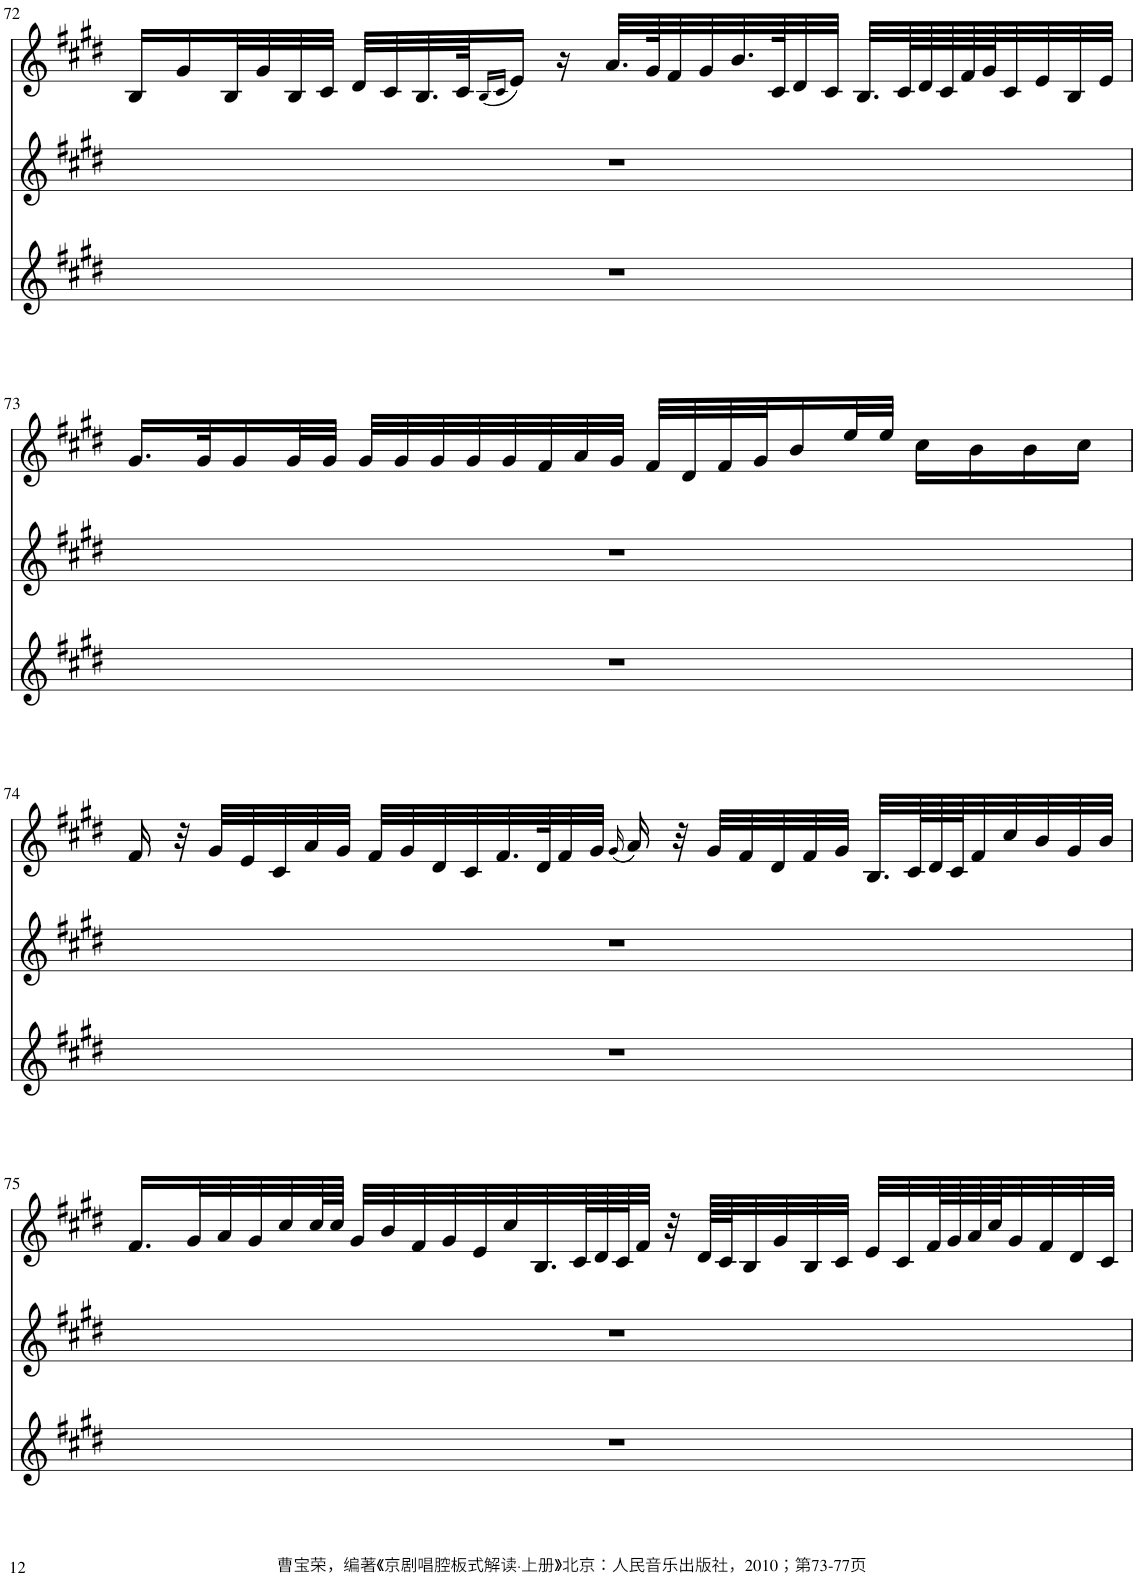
**kern	**kern	**kern
*part3	*part2	*part1
*staff3	*staff2	*staff1
*I"Piano	*I"Piano	*I"Piano
*I'Pno	*I'Pno	*I'Pno
!!LO:PB:g=z
*clefG2	*clefG2	*clefG2
*k[f#c#g#d#]	*k[f#c#g#d#]	*k[f#c#g#d#]
*M4/4	*M4/4	*M4/4
=72	=72	=72
1r	1r	16B/LL
.	.	16g#/
.	.	32B/L
.	.	32g#/
.	.	32B/
.	.	32c#/JJJ
.	.	32d#/LLL
.	.	32c#/
.	.	32.B/
.	.	64c#/JK
.	.	(16qB/LL
.	.	16qc#/JJ
.	.	16e/JJ)
.	.	16r
.	.	32.a/LLL
.	.	64g#/K
.	.	32f#/
.	.	32g#/
.	.	32.b/
.	.	64c#/K
.	.	32d#/
.	.	32c#/JJJ
.	.	32.B/LLL
.	.	64c#/L
.	.	64d#/
.	.	64c#/
.	.	64f#/
.	.	64g#/J
.	.	32c#/
.	.	32e/
.	.	32B/
.	.	32e/JJJ
!!LO:LB:g=z
=73	=73	=73
1r	1r	16.g#/LL
.	.	32g#/K
.	.	16g#/
.	.	32g#/L
.	.	32g#/JJJ
.	.	32g#/LLL
.	.	32g#/
.	.	32g#/
.	.	32g#/
.	.	32g#/
.	.	32f#/
.	.	32a/
.	.	32g#/JJJ
.	.	32f#/LLL
.	.	32d#/
.	.	32f#/
.	.	32g#/J
.	.	16b/
.	.	32ee/L
.	.	32ee/JJJ
.	.	16cc#\LL
.	.	16b\
.	.	16b\
.	.	16cc#\JJ
!!LO:LB:g=z
=74	=74	=74
1r	1r	16f#/
.	.	32r
.	.	32g#/LLL
.	.	32e/
.	.	32c#/
.	.	32a/
.	.	32g#/JJJ
.	.	32f#/LLL
.	.	32g#/
.	.	32d#/
.	.	32c#/
.	.	32.f#/
.	.	64d#/K
.	.	32f#/
.	.	32g#/JJJ
.	.	(16qg#/
.	.	16a/)
.	.	32r
.	.	32g#/LLL
.	.	32f#/
.	.	32d#/
.	.	32f#/
.	.	32g#/JJJ
.	.	32.B/LLL
.	.	64c#/L
.	.	64d#/
.	.	64c#/J
.	.	32f#/
.	.	32cc#/
.	.	32b/
.	.	32g#/
.	.	32b/JJJ
!!LO:LB:g=z
=75	=75	=75
1r	1r	16.f#/LL
.	.	32g#/L
.	.	32a/
.	.	32g#/
.	.	32cc#/
.	.	64cc#/L
.	.	64cc#/JJJJ
.	.	32g#/LLL
.	.	32b/
.	.	32f#/
.	.	32g#/
.	.	32e/
.	.	32cc#/
.	.	32.B/
.	.	64c#/L
.	.	64d#/
.	.	64c#/J
.	.	32f#/JJJ
.	.	32r
.	.	64d#/LLLL
.	.	64c#/J
.	.	32B/
.	.	32g#/
.	.	32B/
.	.	32c#/JJJ
.	.	32e/LLL
.	.	32c#/
.	.	64f#/L
.	.	64g#/
.	.	64a/
.	.	64cc#/J
.	.	32g#/
.	.	32f#/
.	.	32d#/
.	.	32c#/JJJ
=	=	=
*-	*-	*-
